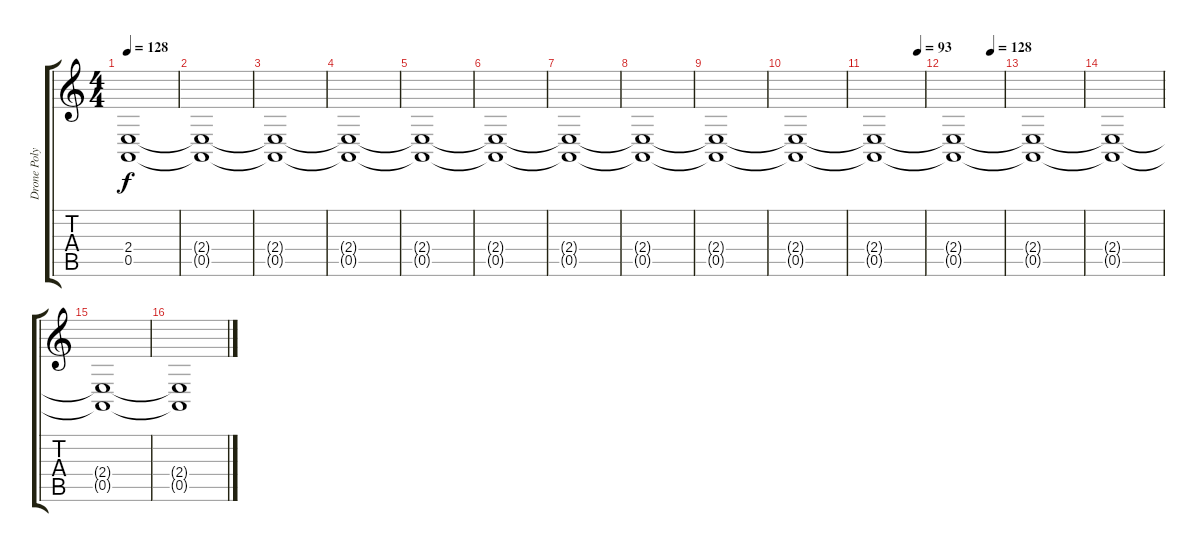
\track ("Drone Polysynth 2" "Drone Poly") {instrument pad3polysynth}
\staff {score tabs}
\tuning (E4 B3 G3 D3 A2 E2) {hide}
\ts (4 4)
\tempo 128
\clef g2
\ks c
(2.4{t} 0.5{t}).1{dy f} |
(2.4{t} 0.5{t}).1 |
(2.4{t} 0.5{t}).1 |
(2.4{t} 0.5{t}).1 |
(2.4{t} 0.5{t}).1 |
(2.4{t} 0.5{t}).1 |
(2.4{t} 0.5{t}).1 |
(2.4{t} 0.5{t}).1 |
(2.4{t} 0.5{t}).1 |
(2.4{t} 0.5{t}).1 |
\tempo (93 0.875)
(2.4{t} 0.5{t}).1 |
\tempo (128 0.75)
(2.4{t} 0.5{t}).1 |
(2.4{t} 0.5{t}).1 |
(2.4{t} 0.5{t}).1 |
(2.4{t} 0.5{t}).1 |
(2.4{t} 0.5{t}).1
